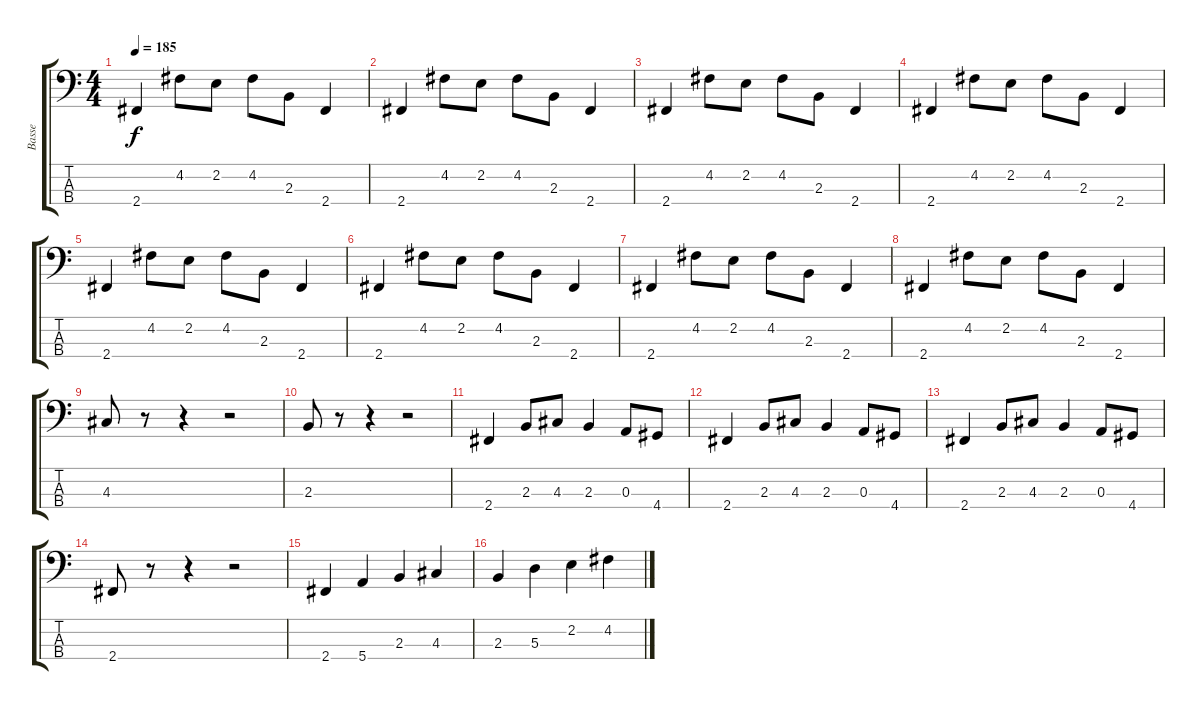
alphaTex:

\track ("Basse" "Basse") {instrument electricbassfinger}
\staff {score tabs}
\tuning (G2 D2 A1 E1) {hide}
\ts (4 4)
\tempo 185
\clef f4
\ks c
2.4.4{dy f} 4.2.8 2.2.8 4.2.8 2.3.8 2.4.4 |
2.4.4 4.2.8 2.2.8 4.2.8 2.3.8 2.4.4 |
2.4.4 4.2.8 2.2.8 4.2.8 2.3.8 2.4.4 |
2.4.4 4.2.8 2.2.8 4.2.8 2.3.8 2.4.4 |
2.4.4 4.2.8 2.2.8 4.2.8 2.3.8 2.4.4 |
2.4.4 4.2.8 2.2.8 4.2.8 2.3.8 2.4.4 |
2.4.4 4.2.8 2.2.8 4.2.8 2.3.8 2.4.4 |
2.4.4 4.2.8 2.2.8 4.2.8 2.3.8 2.4.4 |
4.3.8 r.8 r.4 r.2 |
2.3.8 r.8 r.4 r.2 |
2.4.4 2.3.8 4.3.8 2.3.4 0.3.8 4.4.8 |
2.4.4 2.3.8 4.3.8 2.3.4 0.3.8 4.4.8 |
2.4.4 2.3.8 4.3.8 2.3.4 0.3.8 4.4.8 |
2.4.8 r.8 r.4 r.2 |
2.4.4 5.4.4 2.3.4 4.3.4 |
2.3.4 5.3.4 2.2.4 4.2.4
